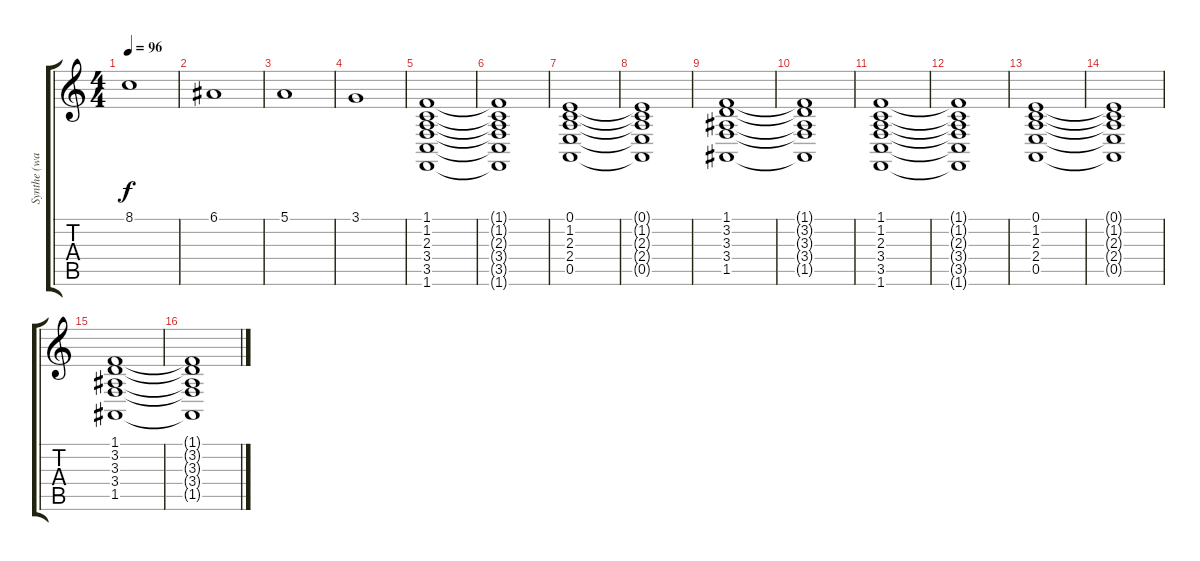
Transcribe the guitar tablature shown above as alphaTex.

\track ("Synthe (warm pad)" "Synthe (wa") {instrument pad2warm}
\staff {score tabs}
\tuning (E4 B3 G3 D3 A2 E2) {hide}
\ts (4 4)
\tempo 96
\clef g2
\ks c
8.1.1{dy f instrument pad2warm} |
6.1.1 |
5.1.1 |
3.1.1 |
(1.1 1.2 2.3 3.4 3.5 1.6).1 |
(1.1{t} 1.2{t} 2.3{t} 3.4{t} 3.5{t} 1.6{t}).1 |
(0.1 1.2 2.3 2.4 0.5).1 |
(0.1{t} 1.2{t} 2.3{t} 2.4{t} 0.5{t}).1 |
(1.1 3.2 3.3 3.4 1.5).1 |
(1.1{t} 3.2{t} 3.3{t} 3.4{t} 1.5{t}).1 |
(1.1 1.2 2.3 3.4 3.5 1.6).1 |
(1.1{t} 1.2{t} 2.3{t} 3.4{t} 3.5{t} 1.6{t}).1 |
(0.1 1.2 2.3 2.4 0.5).1 |
(0.1{t} 1.2{t} 2.3{t} 2.4{t} 0.5{t}).1 |
(1.1 3.2 3.3 3.4 1.5).1 |
(1.1{t} 3.2{t} 3.3{t} 3.4{t} 1.5{t}).1
